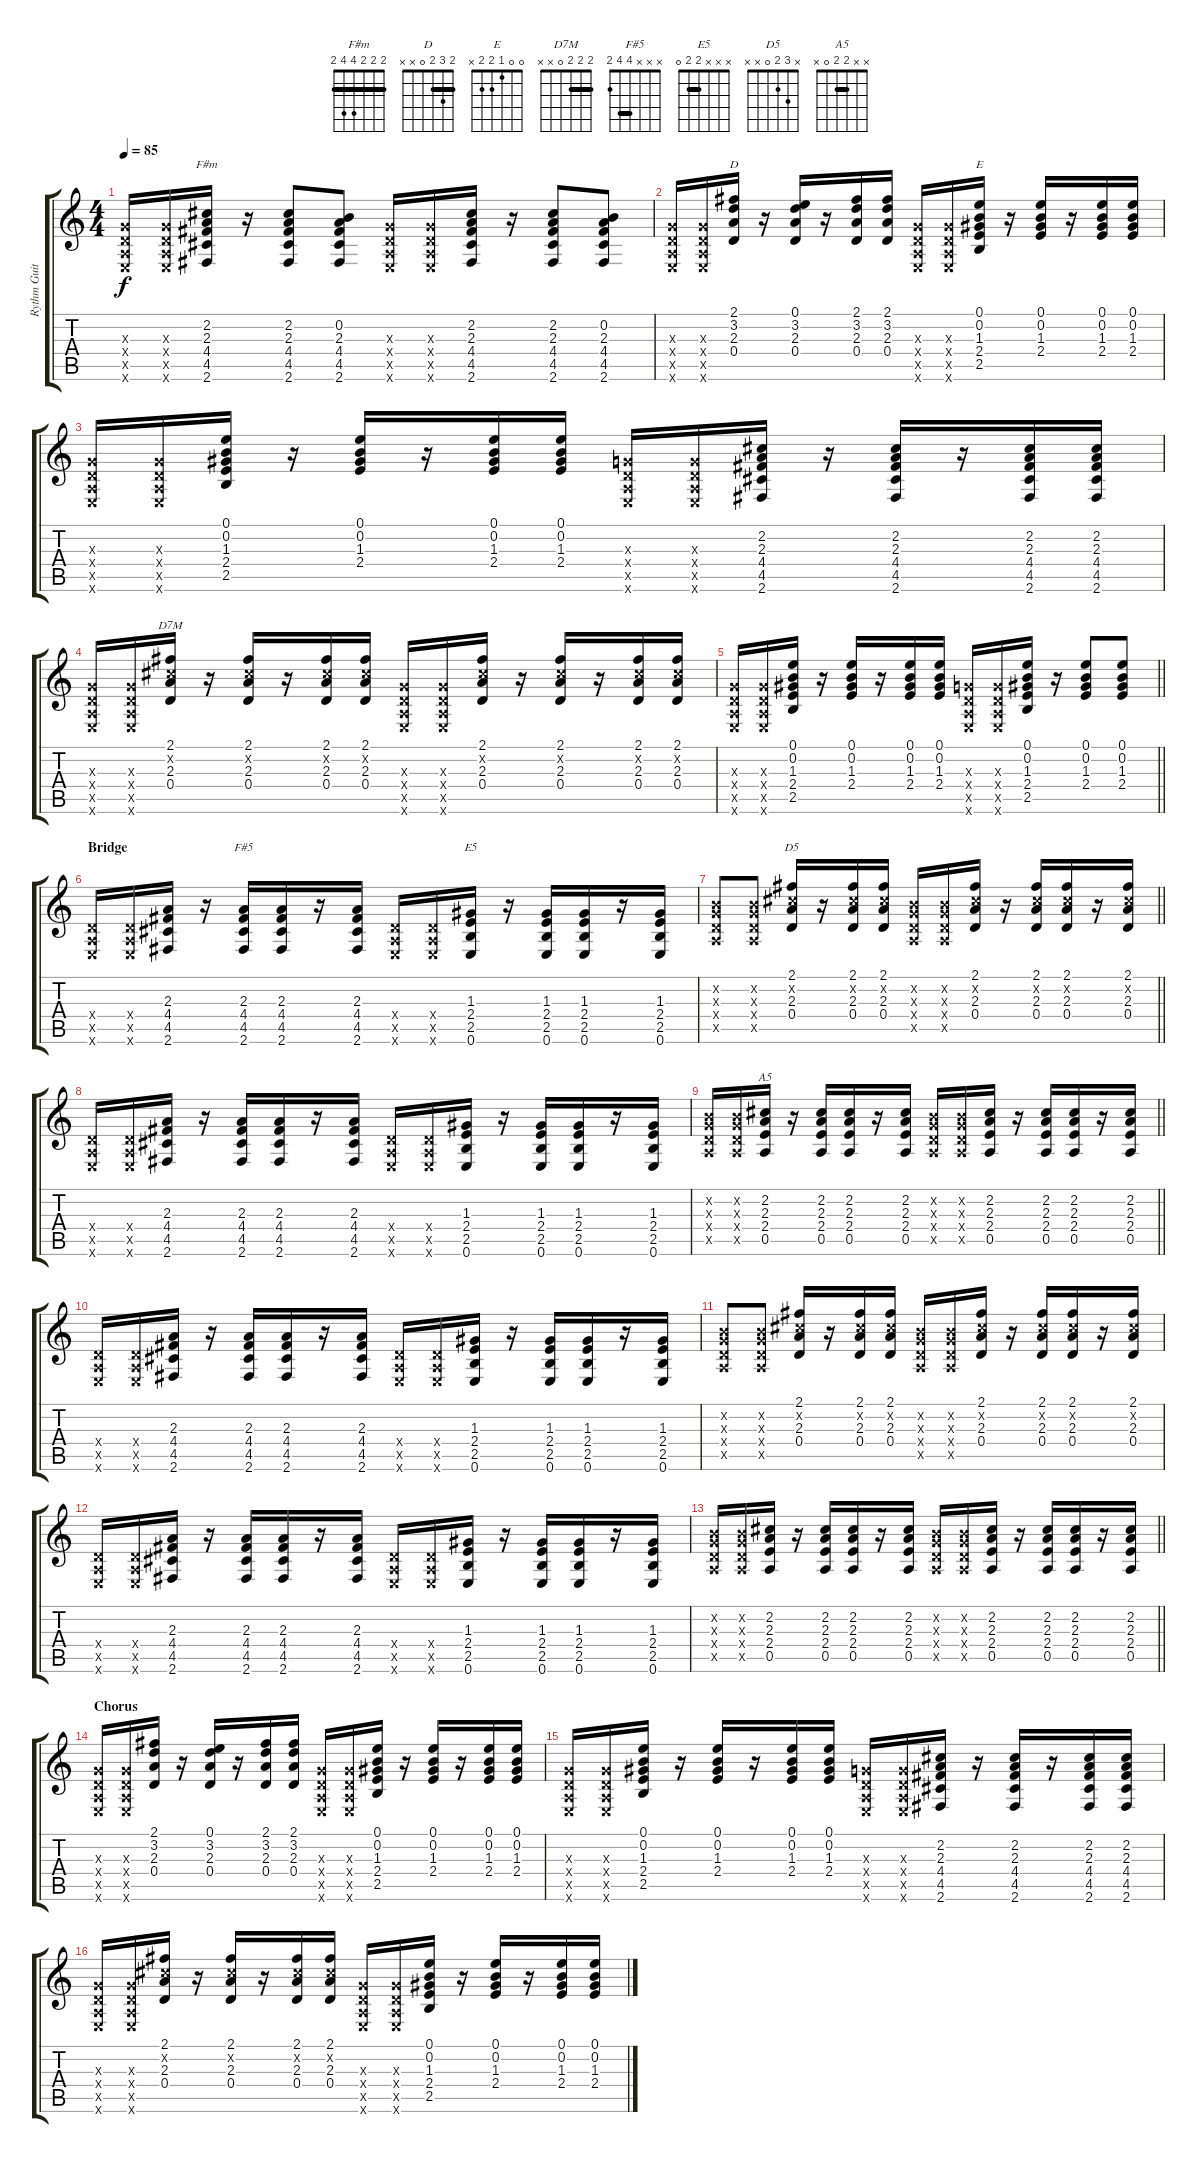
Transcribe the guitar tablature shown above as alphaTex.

\track ("Rythm Guitar" "Rythm Guit") {instrument distortionguitar}
\staff {score tabs}
\tuning (E4 B3 G3 D3 A2 E2) {hide}
\chord ("F#m" 2 2 2 4 4 2) {barre 2}
\chord ("D" 2 3 2 0 x x) {barre 2}
\chord ("E" 0 0 1 2 2 x)
\chord ("D7M" 2 2 2 0 x x) {barre 2}
\chord ("F#5" x x x 4 4 2) {barre 4}
\chord ("E5" x x x 2 2 0) {barre 2}
\chord ("D5" x 3 2 0 x x)
\chord ("A5" x x 2 2 0 x) {barre 2}
\ts (4 4)
\tempo 85
\clef g2
\ks c
(0.3{x} 0.4{x} 0.5{x} 0.6{x}).16{dy f} (0.3{x} 0.4{x} 0.5{x} 0.6{x}).16 (2.2 2.3 4.4 4.5 2.6).16{ch "F#m"} r.16 (2.2 2.3 4.4 4.5 2.6).8 (0.2 2.3 4.4 4.5 2.6).8 (0.3{x} 0.4{x} 0.5{x} 0.6{x}).16 (0.3{x} 0.4{x} 0.5{x} 0.6{x}).16 (2.2 2.3 4.4 4.5 2.6).16 r.16 (2.2 2.3 4.4 4.5 2.6).8 (0.2 2.3 4.4 4.5 2.6).8 |
(0.3{x} 0.4{x} 0.5{x} 0.6{x}).16 (0.3{x} 0.4{x} 0.5{x} 0.6{x}).16 (2.1 3.2 2.3 0.4).16{ch "D"} r.16 (0.1 3.2 2.3 0.4).16 r.16 (2.1 3.2 2.3 0.4).16 (2.1 3.2 2.3 0.4).16 (0.3{x} 0.4{x} 0.5{x} 0.6{x}).16 (0.3{x} 0.4{x} 0.5{x} 0.6{x}).16 (0.1 0.2 1.3 2.4 2.5).16{ch "E"} r.16 (0.1 0.2 1.3 2.4).16 r.16 (0.1 0.2 1.3 2.4).16 (0.1 0.2 1.3 2.4).16 |
(0.3{x} 0.4{x} 0.5{x} 0.6{x}).16 (0.3{x} 0.4{x} 0.5{x} 0.6{x}).16 (0.1 0.2 1.3 2.4 2.5).16 r.16 (0.1 0.2 1.3 2.4).16 r.16 (0.1 0.2 1.3 2.4).16 (0.1 0.2 1.3 2.4).16 (0.3{x} 0.4{x} 0.5{x} 0.6{x}).16 (0.3{x} 0.4{x} 0.5{x} 0.6{x}).16 (2.2 2.3 4.4 4.5 2.6).16 r.16 (2.2 2.3 4.4 4.5 2.6).16 r.16 (2.2 2.3 4.4 4.5 2.6).16 (2.2 2.3 4.4 4.5 2.6).16 |
(0.3{x} 0.4{x} 0.5{x} 0.6{x}).16 (0.3{x} 0.4{x} 0.5{x} 0.6{x}).16 (2.1 2.2{x} 2.3 0.4).16{ch "D7M"} r.16 (2.1 2.2{x} 2.3 0.4).16 r.16 (2.1 2.2{x} 2.3 0.4).16 (2.1 2.2{x} 2.3 0.4).16 (0.3{x} 0.4{x} 0.5{x} 0.6{x}).16 (0.3{x} 0.4{x} 0.5{x} 0.6{x}).16 (2.1 2.2{x} 2.3 0.4).16 r.16 (2.1 2.2{x} 2.3 0.4).16 r.16 (2.1 2.2{x} 2.3 0.4).16 (2.1 2.2{x} 2.3 0.4).16 |
\barLineRight lightlight
(0.3{x} 0.4{x} 0.5{x} 0.6{x}).16 (0.3{x} 0.4{x} 0.5{x} 0.6{x}).16 (0.1 0.2 1.3 2.4 2.5).16 r.16 (0.1 0.2 1.3 2.4).16 r.16 (0.1 0.2 1.3 2.4).16 (0.1 0.2 1.3 2.4).16 (0.3{x} 0.4{x} 0.5{x} 0.6{x}).16 (0.3{x} 0.4{x} 0.5{x} 0.6{x}).16 (0.1 0.2 1.3 2.4 2.5).16 r.16 (0.1 0.2 1.3 2.4).8 (0.1 0.2 1.3 2.4).8 |
\section ("" "Bridge")
(0.4{x} 0.5{x} 0.6{x}).16 (0.4{x} 0.5{x} 0.6{x}).16 (2.3 4.4 4.5 2.6).16 r.16 (2.3 4.4 4.5 2.6).16{ch "F#5"} (2.3 4.4 4.5 2.6).16 r.16 (2.3 4.4 4.5 2.6).16 (0.4{x} 0.5{x} 0.6{x}).16 (0.4{x} 0.5{x} 0.6{x}).16 (1.3 2.4 2.5 0.6).16{ch "E5"} r.16 (1.3 2.4 2.5 0.6).16 (1.3 2.4 2.5 0.6).16 r.16 (1.3 2.4 2.5 0.6).16 |
\barLineRight lightlight
(0.2{x} 0.3{x} 0.4{x} 0.5{x}).8 (0.2{x} 0.3{x} 0.4{x} 0.5{x}).8 (2.1 2.2{x} 2.3 0.4).16{ch "D5"} r.16 (2.1 2.2{x} 2.3 0.4).16 (2.1 2.2{x} 2.3 0.4).16 (0.2{x} 0.3{x} 0.4{x} 0.5{x}).16 (0.2{x} 0.3{x} 0.4{x} 0.5{x}).16 (2.1 2.2{x} 2.3 0.4).16 r.16 (2.1 2.2{x} 2.3 0.4).16 (2.1 2.2{x} 2.3 0.4).16 r.16 (2.1 2.2{x} 2.3 0.4).16 |
(0.4{x} 0.5{x} 0.6{x}).16 (0.4{x} 0.5{x} 0.6{x}).16 (2.3 4.4 4.5 2.6).16 r.16 (2.3 4.4 4.5 2.6).16 (2.3 4.4 4.5 2.6).16 r.16 (2.3 4.4 4.5 2.6).16 (0.4{x} 0.5{x} 0.6{x}).16 (0.4{x} 0.5{x} 0.6{x}).16 (1.3 2.4 2.5 0.6).16 r.16 (1.3 2.4 2.5 0.6).16 (1.3 2.4 2.5 0.6).16 r.16 (1.3 2.4 2.5 0.6).16 |
\barLineRight lightlight
(0.2{x} 0.3{x} 0.4{x} 0.5{x}).16 (0.2{x} 0.3{x} 0.4{x} 0.5{x}).16 (2.2 2.3 2.4 0.5).16{ch "A5"} r.16 (2.2 2.3 2.4 0.5).16 (2.2 2.3 2.4 0.5).16 r.16 (2.2 2.3 2.4 0.5).16 (0.2{x} 0.3{x} 0.4{x} 0.5{x}).16 (0.2{x} 0.3{x} 0.4{x} 0.5{x}).16 (2.2 2.3 2.4 0.5).16 r.16 (2.2 2.3 2.4 0.5).16 (2.2 2.3 2.4 0.5).16 r.16 (2.2 2.3 2.4 0.5).16 |
(0.4{x} 0.5{x} 0.6{x}).16 (0.4{x} 0.5{x} 0.6{x}).16 (2.3 4.4 4.5 2.6).16 r.16 (2.3 4.4 4.5 2.6).16 (2.3 4.4 4.5 2.6).16 r.16 (2.3 4.4 4.5 2.6).16 (0.4{x} 0.5{x} 0.6{x}).16 (0.4{x} 0.5{x} 0.6{x}).16 (1.3 2.4 2.5 0.6).16 r.16 (1.3 2.4 2.5 0.6).16 (1.3 2.4 2.5 0.6).16 r.16 (1.3 2.4 2.5 0.6).16 |
(0.2{x} 0.3{x} 0.4{x} 0.5{x}).8 (0.2{x} 0.3{x} 0.4{x} 0.5{x}).8 (2.1 2.2{x} 2.3 0.4).16 r.16 (2.1 2.2{x} 2.3 0.4).16 (2.1 2.2{x} 2.3 0.4).16 (0.2{x} 0.3{x} 0.4{x} 0.5{x}).16 (0.2{x} 0.3{x} 0.4{x} 0.5{x}).16 (2.1 2.2{x} 2.3 0.4).16 r.16 (2.1 2.2{x} 2.3 0.4).16 (2.1 2.2{x} 2.3 0.4).16 r.16 (2.1 2.2{x} 2.3 0.4).16 |
(0.4{x} 0.5{x} 0.6{x}).16 (0.4{x} 0.5{x} 0.6{x}).16 (2.3 4.4 4.5 2.6).16 r.16 (2.3 4.4 4.5 2.6).16 (2.3 4.4 4.5 2.6).16 r.16 (2.3 4.4 4.5 2.6).16 (0.4{x} 0.5{x} 0.6{x}).16 (0.4{x} 0.5{x} 0.6{x}).16 (1.3 2.4 2.5 0.6).16 r.16 (1.3 2.4 2.5 0.6).16 (1.3 2.4 2.5 0.6).16 r.16 (1.3 2.4 2.5 0.6).16 |
\barLineRight lightlight
(0.2{x} 0.3{x} 0.4{x} 0.5{x}).16 (0.2{x} 0.3{x} 0.4{x} 0.5{x}).16 (2.2 2.3 2.4 0.5).16 r.16 (2.2 2.3 2.4 0.5).16 (2.2 2.3 2.4 0.5).16 r.16 (2.2 2.3 2.4 0.5).16 (0.2{x} 0.3{x} 0.4{x} 0.5{x}).16 (0.2{x} 0.3{x} 0.4{x} 0.5{x}).16 (2.2 2.3 2.4 0.5).16 r.16 (2.2 2.3 2.4 0.5).16 (2.2 2.3 2.4 0.5).16 r.16 (2.2 2.3 2.4 0.5).16 |
\section ("" "Chorus")
(0.3{x} 0.4{x} 0.5{x} 0.6{x}).16 (0.3{x} 0.4{x} 0.5{x} 0.6{x}).16 (2.1 3.2 2.3 0.4).16 r.16 (0.1 3.2 2.3 0.4).16 r.16 (2.1 3.2 2.3 0.4).16 (2.1 3.2 2.3 0.4).16 (0.3{x} 0.4{x} 0.5{x} 0.6{x}).16 (0.3{x} 0.4{x} 0.5{x} 0.6{x}).16 (0.1 0.2 1.3 2.4 2.5).16 r.16 (0.1 0.2 1.3 2.4).16 r.16 (0.1 0.2 1.3 2.4).16 (0.1 0.2 1.3 2.4).16 |
(0.3{x} 0.4{x} 0.5{x} 0.6{x}).16 (0.3{x} 0.4{x} 0.5{x} 0.6{x}).16 (0.1 0.2 1.3 2.4 2.5).16 r.16 (0.1 0.2 1.3 2.4).16 r.16 (0.1 0.2 1.3 2.4).16 (0.1 0.2 1.3 2.4).16 (0.3{x} 0.4{x} 0.5{x} 0.6{x}).16 (0.3{x} 0.4{x} 0.5{x} 0.6{x}).16 (2.2 2.3 4.4 4.5 2.6).16 r.16 (2.2 2.3 4.4 4.5 2.6).16 r.16 (2.2 2.3 4.4 4.5 2.6).16 (2.2 2.3 4.4 4.5 2.6).16 |
(0.3{x} 0.4{x} 0.5{x} 0.6{x}).16 (0.3{x} 0.4{x} 0.5{x} 0.6{x}).16 (2.1 2.2{x} 2.3 0.4).16 r.16 (2.1 2.2{x} 2.3 0.4).16 r.16 (2.1 2.2{x} 2.3 0.4).16 (2.1 2.2{x} 2.3 0.4).16 (0.3{x} 0.4{x} 0.5{x} 0.6{x}).16 (0.3{x} 0.4{x} 0.5{x} 0.6{x}).16 (0.1 0.2 1.3 2.4 2.5).16 r.16 (0.1 0.2 1.3 2.4).16 r.16 (0.1 0.2 1.3 2.4).16 (0.1 0.2 1.3 2.4).16
